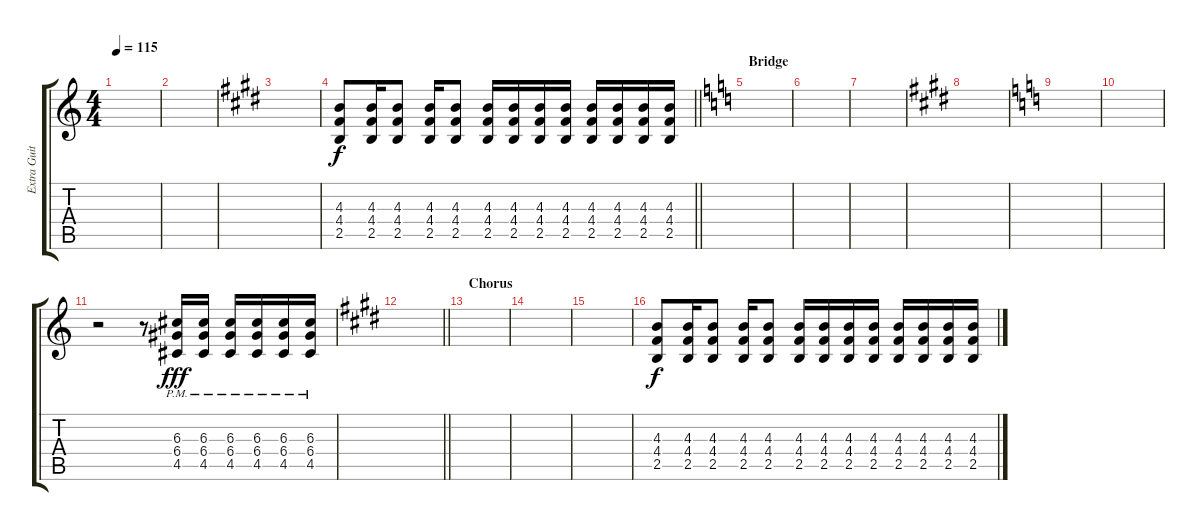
\track ("Extra Guitar" "Extra Guit") {instrument distortionguitar}
\staff {score tabs}
\tuning (E4 B3 G3 D3 A2 E2) {hide}
\ts (4 4)
\tempo 115
\clef g2
\ks c
|
|
\ks e
|
\barLineRight lightlight
(4.3 4.4 2.5).8{balance 14 instrument distortionguitar} (4.3 4.4 2.5).16 (4.3 4.4 2.5).8 (4.3 4.4 2.5).16 (4.3 4.4 2.5).8 (4.3 4.4 2.5).16 (4.3 4.4 2.5).16 (4.3 4.4 2.5).16 (4.3 4.4 2.5).16 (4.3 4.4 2.5).16 (4.3 4.4 2.5).16 (4.3 4.4 2.5).16 (4.3 4.4 2.5).16 |
\section ("" "Bridge")
\ks c
|
|
|
\ks e
|
\ks c
|
|
r.2{volume 16 balance 8} r.8 (6.3{pm} 6.4{pm} 4.5{pm}).16{dy fff} (6.3{pm} 6.4{pm} 4.5{pm}).16 (6.3{pm} 6.4{pm} 4.5{pm}).16 (6.3{pm} 6.4{pm} 4.5{pm}).16 (6.3{pm} 6.4{pm} 4.5{pm}).16 (6.3{pm} 6.4{pm} 4.5{pm}).16 |
\barLineRight lightlight
\ks e
|
\section ("" "Chorus")
|
|
|
(4.3 4.4 2.5).8{dy f balance 14 instrument distortionguitar} (4.3 4.4 2.5).16 (4.3 4.4 2.5).8 (4.3 4.4 2.5).16 (4.3 4.4 2.5).8 (4.3 4.4 2.5).16 (4.3 4.4 2.5).16 (4.3 4.4 2.5).16 (4.3 4.4 2.5).16 (4.3 4.4 2.5).16 (4.3 4.4 2.5).16 (4.3 4.4 2.5).16 (4.3 4.4 2.5).16
